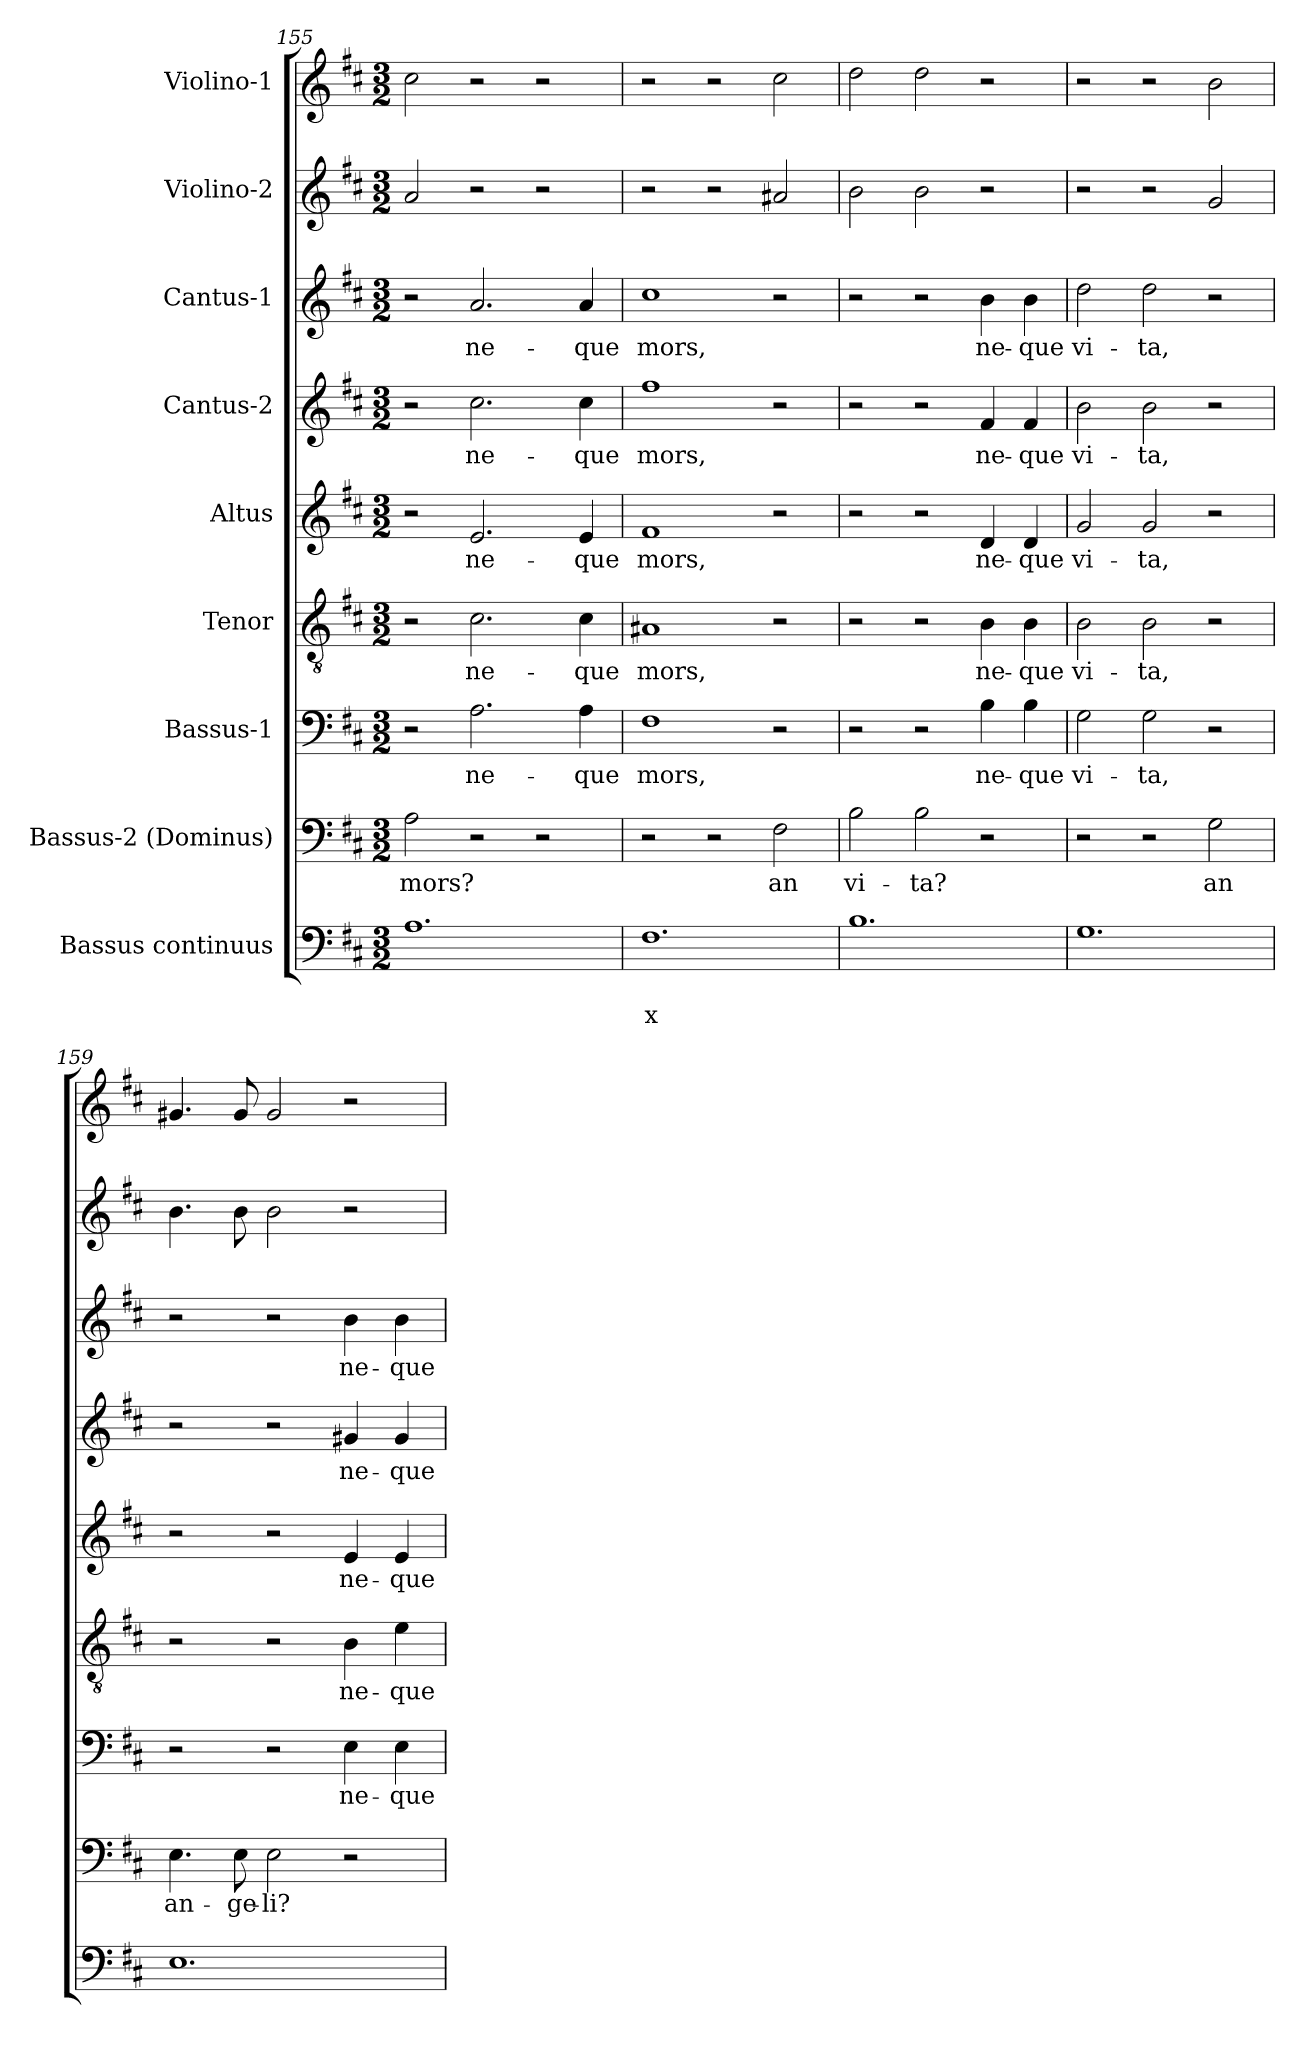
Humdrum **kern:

**kern	**text	**text	**kern	**text	**kern	**text	**kern	**text	**kern	**text	**kern	**text	**kern	**text	**kern	**kern
*part9	*part9	*part9	*part8	*part8	*part7	*part7	*part6	*part6	*part5	*part5	*part4	*part4	*part3	*part3	*part2	*part1
*staff9	*staff9	*staff9	*staff8	*staff8	*staff7	*staff7	*staff6	*staff6	*staff5	*staff5	*staff4	*staff4	*staff3	*staff3	*staff2	*staff1
*I"Bassus continuus	*	*	*I"Bassus-2 (Dominus)	*	*I"Bassus-1	*	*I"Tenor	*	*I"Altus	*	*I"Cantus-2	*	*I"Cantus-1	*	*I"Violino-2	*I"Violino-1
*clefF4	*	*	*clefF4	*	*clefF4	*	*clefGv2	*	*clefG2	*	*clefG2	*	*clefG2	*	*clefG2	*clefG2
*k[f#c#]	*	*	*k[f#c#]	*	*k[f#c#]	*	*k[f#c#]	*	*k[f#c#]	*	*k[f#c#]	*	*k[f#c#]	*	*k[f#c#]	*k[f#c#]
*D:	*	*	*D:	*	*D:	*	*D:	*	*D:	*	*D:	*	*D:	*	*D:	*D:
*M3/2	*	*	*M3/2	*	*M3/2	*	*M3/2	*	*M3/2	*	*M3/2	*	*M3/2	*	*M3/2	*M3/2
=155	=155	=155	=155	=155	=155	=155	=155	=155	=155	=155	=155	=155	=155	=155	=155	=155
!	!	!	!	!LO:LY:b	!	!	!	!	!	!	!	!	!	!	!	!
1.A	.	.	2A\	mors?	2r	.	2r	.	2r	.	2r	.	2r	.	2a/	2cc#\
!	!	!	!	!	!	!LO:LY:b	!	!LO:LY:b	!	!LO:LY:b	!	!LO:LY:b	!	!LO:LY:b	!	!
.	.	.	2r	.	2.A\	ne-	2.c#\	ne-	2.e/	ne-	2.cc#\	ne-	2.a/	ne-	2r	2r
.	.	.	2r	.	.	.	.	.	.	.	.	.	.	.	2r	2r
!	!	!	!	!	!	!LO:LY:b	!	!LO:LY:b	!	!LO:LY:b	!	!LO:LY:b	!	!LO:LY:b	!	!
.	.	.	.	.	4A\	-que	4c#\	-que	4e/	-que	4cc#\	-que	4a/	-que	.	.
!!LO:PB:g=z
=156	=156	=156	=156	=156	=156	=156	=156	=156	=156	=156	=156	=156	=156	=156	=156	=156
!	!	!LO:LY:b	!	!	!	!LO:LY:b	!	!LO:LY:b	!	!LO:LY:b	!	!LO:LY:b	!	!LO:LY:b	!	!
1.F#	.	x	2r	.	1F#	mors,	1A#X	mors,	1f#	mors,	1ff#	mors,	1cc#	mors,	2r	2r
.	.	.	2r	.	.	.	.	.	.	.	.	.	.	.	2r	2r
!	!	!	!	!LO:LY:b	!	!	!	!	!	!	!	!	!	!	!	!
.	.	.	2F#\	an	2r	.	2r	.	2r	.	2r	.	2r	.	2a#X/	2cc#\
=157	=157	=157	=157	=157	=157	=157	=157	=157	=157	=157	=157	=157	=157	=157	=157	=157
!	!	!	!	!LO:LY:b	!	!	!	!	!	!	!	!	!	!	!	!
1.B	.	.	2B\	vi-	2r	.	2r	.	2r	.	2r	.	2r	.	2b\	2dd\
!	!	!	!	!LO:LY:b	!	!	!	!	!	!	!	!	!	!	!	!
.	.	.	2B\	-ta?	2r	.	2r	.	2r	.	2r	.	2r	.	2b\	2dd\
!	!	!	!	!	!	!LO:LY:b	!	!LO:LY:b	!	!LO:LY:b	!	!LO:LY:b	!	!LO:LY:b	!	!
.	.	.	2r	.	4B\	ne-	4B\	ne-	4d/	ne-	4f#/	ne-	4b\	ne-	2r	2r
!	!	!	!	!	!	!LO:LY:b	!	!LO:LY:b	!	!LO:LY:b	!	!LO:LY:b	!	!LO:LY:b	!	!
.	.	.	.	.	4B\	-que	4B\	-que	4d/	-que	4f#/	-que	4b\	-que	.	.
=158	=158	=158	=158	=158	=158	=158	=158	=158	=158	=158	=158	=158	=158	=158	=158	=158
!	!	!	!	!	!	!LO:LY:b	!	!LO:LY:b	!	!LO:LY:b	!	!LO:LY:b	!	!LO:LY:b	!	!
1.G	.	.	2r	.	2G\	vi-	2B\	vi-	2g/	vi-	2b\	vi-	2dd\	vi-	2r	2r
!	!	!	!	!	!	!LO:LY:b	!	!LO:LY:b	!	!LO:LY:b	!	!LO:LY:b	!	!LO:LY:b	!	!
.	.	.	2r	.	2G\	-ta,	2B\	-ta,	2g/	-ta,	2b\	-ta,	2dd\	-ta,	2r	2r
!	!	!	!	!LO:LY:b	!	!	!	!	!	!	!	!	!	!	!	!
.	.	.	2G\	an	2r	.	2r	.	2r	.	2r	.	2r	.	2g/	2b\
=159	=159	=159	=159	=159	=159	=159	=159	=159	=159	=159	=159	=159	=159	=159	=159	=159
!	!	!	!	!LO:LY:b	!	!	!	!	!	!	!	!	!	!	!	!
1.E	.	.	4.E\	an-	2r	.	2r	.	2r	.	2r	.	2r	.	4.b\	4.g#X/
!	!	!	!	!LO:LY:b	!	!	!	!	!	!	!	!	!	!	!	!
.	.	.	8E\	-ge-	.	.	.	.	.	.	.	.	.	.	8b\	8g#/
!	!	!	!	!LO:LY:b	!	!	!	!	!	!	!	!	!	!	!	!
.	.	.	2E\	-li?	2r	.	2r	.	2r	.	2r	.	2r	.	2b\	2g#/
!	!	!	!	!	!	!LO:LY:b	!	!LO:LY:b	!	!LO:LY:b	!	!LO:LY:b	!	!LO:LY:b	!	!
.	.	.	2r	.	4E\	ne-	4B\	ne-	4e/	ne-	4g#X/	ne-	4b\	ne-	2r	2r
!	!	!	!	!	!	!LO:LY:b	!	!LO:LY:b	!	!LO:LY:b	!	!LO:LY:b	!	!LO:LY:b	!	!
.	.	.	.	.	4E\	-que	4e\	-que	4e/	-que	4g#/	-que	4b\	-que	.	.
=	=	=	=	=	=	=	=	=	=	=	=	=	=	=	=	=
*-	*-	*-	*-	*-	*-	*-	*-	*-	*-	*-	*-	*-	*-	*-	*-	*-
